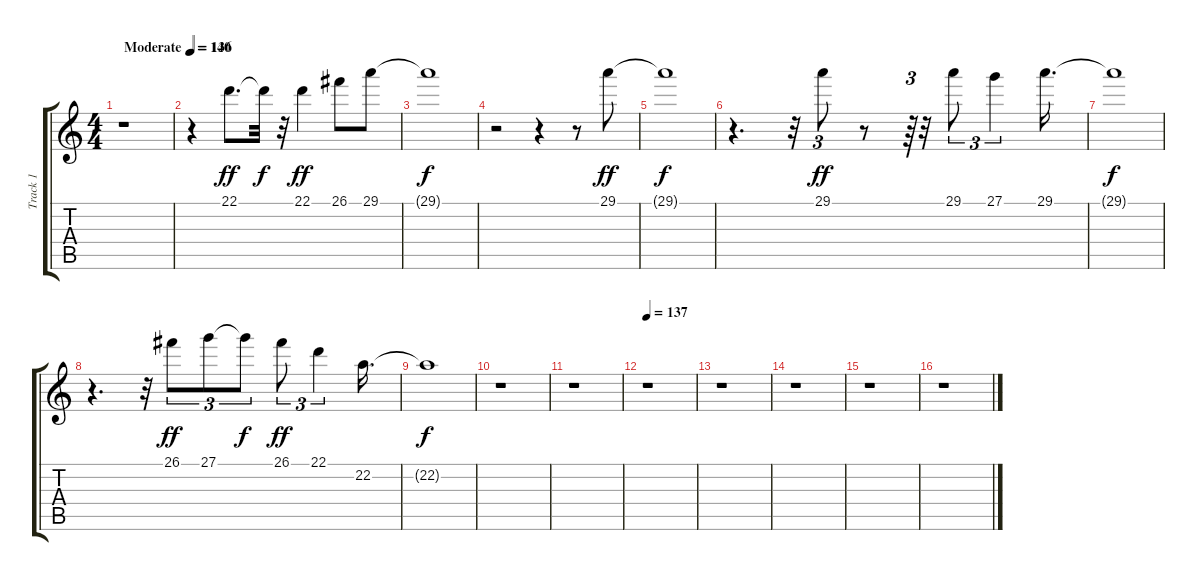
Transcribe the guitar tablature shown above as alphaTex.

\track ("Track 1" "Track 1") {instrument acousticgrandpiano}
\staff {score tabs}
\tuning (E4 B3 G3 D3 A2 E2) {hide}
\ts (4 4)
\tempo (140 "Moderate")
\clef g2
\ks c
r.1{dy ff instrument acousticgrandpiano} |
\tempo 136
r.4 22.1.8{d} 22.1{t}.32{dy f} r.32 22.1.4{dy ff} 26.1.8 29.1.8 |
29.1{t}.1{dy f} |
r.2 r.4 r.8 29.1.8{dy ff} |
29.1{t}.1{dy f} |
r.4{d} r.32 29.1.8{tu (3 2) dy ff} r.8 r.64{tu (3 2)} r.32 29.1.8{tu (3 2)} 27.1.4{tu (3 2)} 29.1.16{d} |
29.1{t}.1{dy f} |
r.4{d} r.32 26.1.8{tu (3 2) dy ff} 27.1.8{tu (3 2)} 27.1{t}.8{tu (3 2) dy f} 26.1.8{tu (3 2) dy ff} 22.1.4{tu (3 2)} 22.2.16{d} |
22.2{t}.1{dy f} |
r.1 |
r.1 |
\tempo 137
r.1 |
r.1 |
r.1 |
r.1 |
r.1
